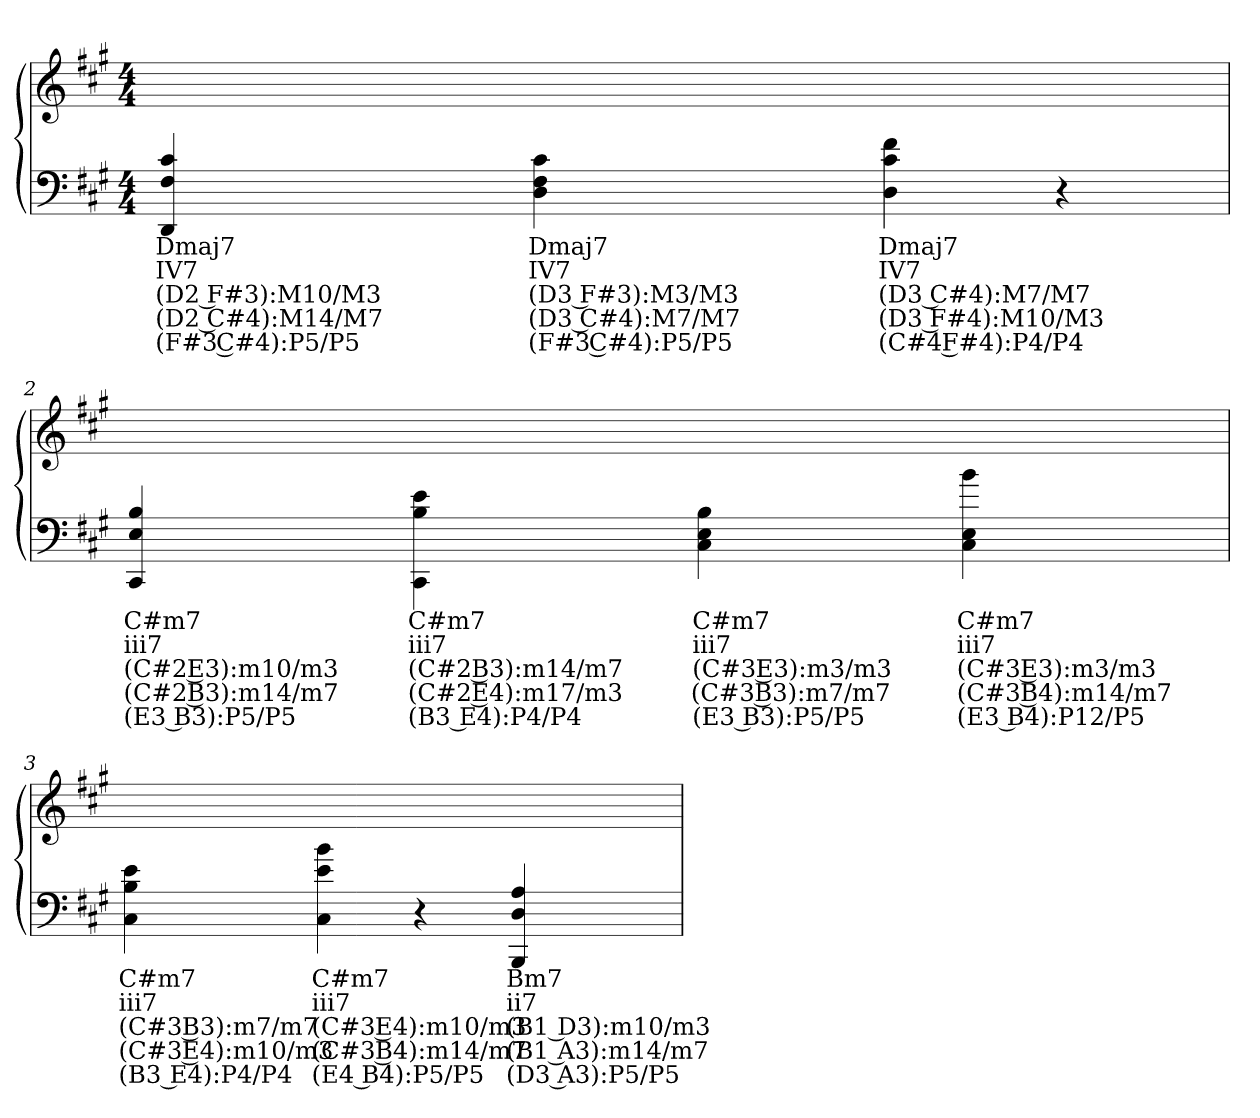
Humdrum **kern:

**kern	**text	**text	**text	**text	**text	**kern
*part2	*part2	*part2	*part2	*part2	*part2	*part1
*staff2	*staff2	*staff2	*staff2	*staff2	*staff2	*staff1
*clefF4	*	*	*	*	*	*clefG2
*k[f#c#g#]	*	*	*	*	*	*k[f#c#g#]
*A:	*	*	*	*	*	*A:
*M4/4	*	*	*	*	*	*M4/4
*MM60	*	*	*	*	*	*MM60
=1	=1	=1	=1	=1	=1	=1
4DD 4F# 4c#	Dmaj7	IV7	(D2 F#3):M10/M3	(D2 C#4):M14/M7	(F#3 C#4):P5/P5	1ryy
4D 4F# 4c#	Dmaj7	IV7	(D3 F#3):M3/M3	(D3 C#4):M7/M7	(F#3 C#4):P5/P5	.
4D 4c# 4f#	Dmaj7	IV7	(D3 C#4):M7/M7	(D3 F#4):M10/M3	(C#4 F#4):P4/P4	.
4r	.	.	.	.	.	.
=2	=2	=2	=2	=2	=2	=2
4CC# 4E 4B	C#m7	iii7	(C#2 E3):m10/m3	(C#2 B3):m14/m7	(E3 B3):P5/P5	1ryy
4CC# 4B 4e	C#m7	iii7	(C#2 B3):m14/m7	(C#2 E4):m17/m3	(B3 E4):P4/P4	.
4C# 4E 4B	C#m7	iii7	(C#3 E3):m3/m3	(C#3 B3):m7/m7	(E3 B3):P5/P5	.
4C# 4E 4b	C#m7	iii7	(C#3 E3):m3/m3	(C#3 B4):m14/m7	(E3 B4):P12/P5	.
=3	=3	=3	=3	=3	=3	=3
4C# 4B 4e	C#m7	iii7	(C#3 B3):m7/m7	(C#3 E4):m10/m3	(B3 E4):P4/P4	1ryy
4C# 4e 4b	C#m7	iii7	(C#3 E4):m10/m3	(C#3 B4):m14/m7	(E4 B4):P5/P5	.
4r	.	.	.	.	.	.
4BBB 4D 4A	Bm7	ii7	(B1 D3):m10/m3	(B1 A3):m14/m7	(D3 A3):P5/P5	.
=	=	=	=	=	=	=
*-	*-	*-	*-	*-	*-	*-
